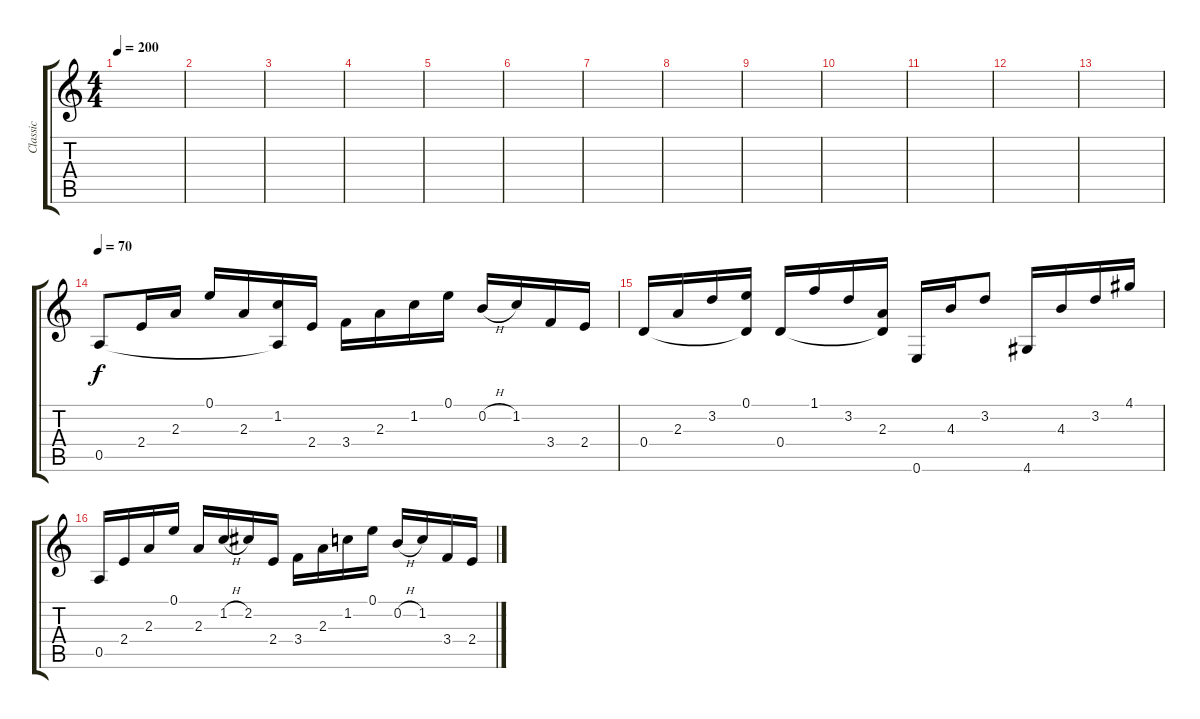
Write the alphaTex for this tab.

\track ("Classic" "Classic") {instrument acousticguitarsteel}
\staff {score tabs}
\tuning (E4 B3 G3 D3 A2 E2) {hide}
\ts (4 4)
\tempo 200
\clef g2
\ks c
|
|
|
|
|
|
|
|
|
|
|
|
|
\tempo 70
0.5.8 2.4.16 2.3.16 0.1.16 2.3.16 (1.2 0.5{t}).16 2.4.16 3.4.16 2.3.16 1.2.16 0.1.16 0.2{h}.16 1.2.16 3.4.16 2.4.16 |
0.4.16 2.3.16 3.2.16 (0.1 0.4{t}).16 0.4.16 1.1.16 3.2.16 (2.3 0.4{t}).16 0.6.16 4.3.16 3.2.8 4.6.16 4.3.16 3.2.16 4.1.16 |
0.5.16 2.4.16 2.3.16 0.1.16 2.3.16 1.2{h}.16 2.2.16 2.4.16 3.4.16 2.3.16 1.2.16 0.1.16 0.2{h}.16 1.2.16 3.4.16 2.4.16
